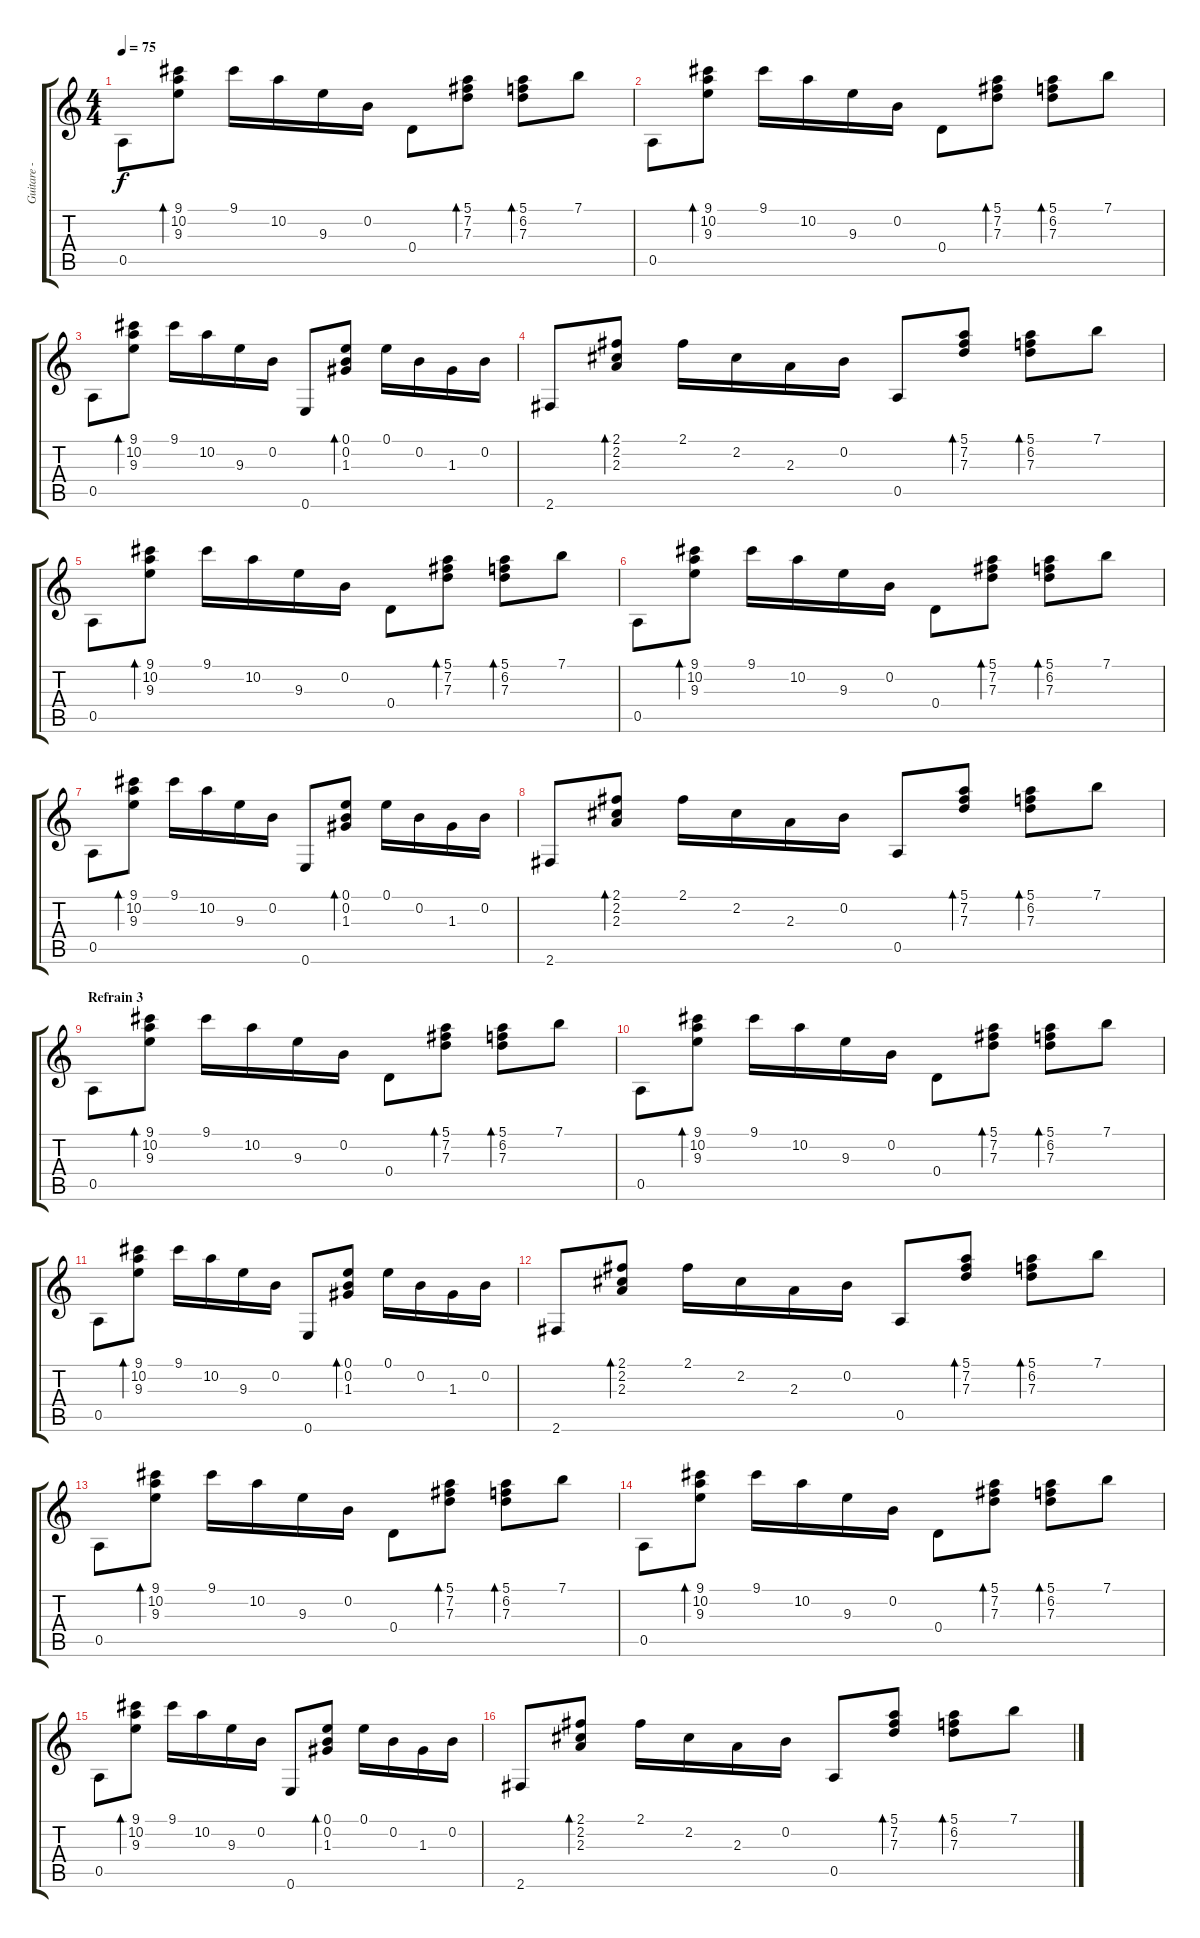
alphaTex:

\track ("Guitare - Matthew Bellamy" "Guitare - ") {instrument acousticguitarnylon}
\staff {score tabs}
\tuning (E4 B3 G3 D3 A2 E2) {hide}
\ts (4 4)
\tempo 75
\clef g2
\ks c
0.5.8{dy f} (9.1 10.2 9.3).8{bd 120} 9.1.16 10.2.16 9.3.16 0.2.16 0.4.8 (5.1 7.2 7.3).8{bd 120} (5.1 6.2 7.3).8{bd 120} 7.1.8 |
0.5.8 (9.1 10.2 9.3).8{bd 120} 9.1.16 10.2.16 9.3.16 0.2.16 0.4.8 (5.1 7.2 7.3).8{bd 120} (5.1 6.2 7.3).8{bd 120} 7.1.8 |
0.5.8 (9.1 10.2 9.3).8{bd 120} 9.1.16 10.2.16 9.3.16 0.2.16 0.6.8 (0.1 0.2 1.3).8{bd 120} 0.1.16 0.2.16 1.3.16 0.2.16 |
2.6.8 (2.1 2.2 2.3).8{bd 120} 2.1.16 2.2.16 2.3.16 0.2.16 0.5.8 (5.1 7.2 7.3).8{bd 120} (5.1 6.2 7.3).8{bd 120} 7.1.8 |
0.5.8 (9.1 10.2 9.3).8{bd 120} 9.1.16 10.2.16 9.3.16 0.2.16 0.4.8 (5.1 7.2 7.3).8{bd 120} (5.1 6.2 7.3).8{bd 120} 7.1.8 |
0.5.8 (9.1 10.2 9.3).8{bd 120} 9.1.16 10.2.16 9.3.16 0.2.16 0.4.8 (5.1 7.2 7.3).8{bd 120} (5.1 6.2 7.3).8{bd 120} 7.1.8 |
0.5.8 (9.1 10.2 9.3).8{bd 120} 9.1.16 10.2.16 9.3.16 0.2.16 0.6.8 (0.1 0.2 1.3).8{bd 120} 0.1.16 0.2.16 1.3.16 0.2.16 |
2.6.8 (2.1 2.2 2.3).8{bd 120} 2.1.16 2.2.16 2.3.16 0.2.16 0.5.8 (5.1 7.2 7.3).8{bd 120} (5.1 6.2 7.3).8{bd 120} 7.1.8 |
\section ("" "Refrain 3")
0.5.8 (9.1 10.2 9.3).8{bd 120} 9.1.16 10.2.16 9.3.16 0.2.16 0.4.8 (5.1 7.2 7.3).8{bd 120} (5.1 6.2 7.3).8{bd 120} 7.1.8 |
0.5.8 (9.1 10.2 9.3).8{bd 120} 9.1.16 10.2.16 9.3.16 0.2.16 0.4.8 (5.1 7.2 7.3).8{bd 120} (5.1 6.2 7.3).8{bd 120} 7.1.8 |
0.5.8 (9.1 10.2 9.3).8{bd 120} 9.1.16 10.2.16 9.3.16 0.2.16 0.6.8 (0.1 0.2 1.3).8{bd 120} 0.1.16 0.2.16 1.3.16 0.2.16 |
2.6.8 (2.1 2.2 2.3).8{bd 120} 2.1.16 2.2.16 2.3.16 0.2.16 0.5.8 (5.1 7.2 7.3).8{bd 120} (5.1 6.2 7.3).8{bd 120} 7.1.8 |
0.5.8 (9.1 10.2 9.3).8{bd 120} 9.1.16 10.2.16 9.3.16 0.2.16 0.4.8 (5.1 7.2 7.3).8{bd 120} (5.1 6.2 7.3).8{bd 120} 7.1.8 |
0.5.8 (9.1 10.2 9.3).8{bd 120} 9.1.16 10.2.16 9.3.16 0.2.16 0.4.8 (5.1 7.2 7.3).8{bd 120} (5.1 6.2 7.3).8{bd 120} 7.1.8 |
0.5.8 (9.1 10.2 9.3).8{bd 120} 9.1.16 10.2.16 9.3.16 0.2.16 0.6.8 (0.1 0.2 1.3).8{bd 120} 0.1.16 0.2.16 1.3.16 0.2.16 |
2.6.8 (2.1 2.2 2.3).8{bd 120} 2.1.16 2.2.16 2.3.16 0.2.16 0.5.8 (5.1 7.2 7.3).8{bd 120} (5.1 6.2 7.3).8{bd 120} 7.1.8
